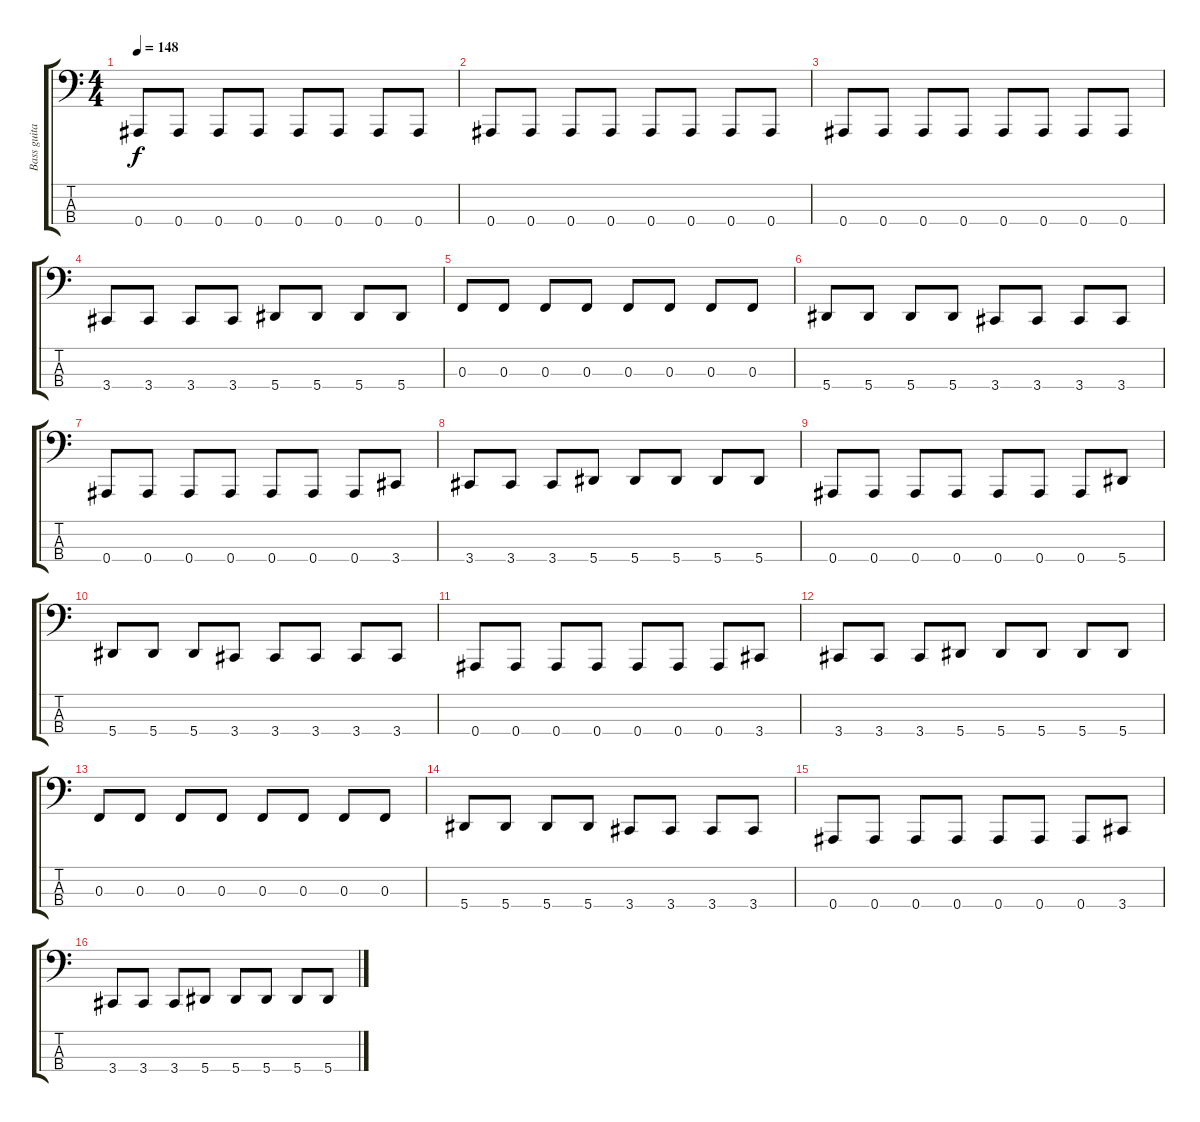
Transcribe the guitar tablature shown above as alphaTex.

\track ("Bass guitar" "Bass guita") {instrument electricbasspick}
\staff {score tabs}
\tuning (Eb2 Bb1 F1 Bb0) {hide}
\ts (4 4)
\tempo 148
\clef f4
\ks c
0.4.8{dy f} 0.4.8 0.4.8 0.4.8 0.4.8 0.4.8 0.4.8 0.4.8 |
0.4.8 0.4.8 0.4.8 0.4.8 0.4.8 0.4.8 0.4.8 0.4.8 |
0.4.8 0.4.8 0.4.8 0.4.8 0.4.8 0.4.8 0.4.8 0.4.8 |
3.4.8 3.4.8 3.4.8 3.4.8 5.4.8 5.4.8 5.4.8 5.4.8 |
0.3.8 0.3.8 0.3.8 0.3.8 0.3.8 0.3.8 0.3.8 0.3.8 |
5.4.8 5.4.8 5.4.8 5.4.8 3.4.8 3.4.8 3.4.8 3.4.8 |
0.4.8 0.4.8 0.4.8 0.4.8 0.4.8 0.4.8 0.4.8 3.4.8 |
3.4.8 3.4.8 3.4.8 5.4.8 5.4.8 5.4.8 5.4.8 5.4.8 |
0.4.8 0.4.8 0.4.8 0.4.8 0.4.8 0.4.8 0.4.8 5.4.8 |
5.4.8 5.4.8 5.4.8 3.4.8 3.4.8 3.4.8 3.4.8 3.4.8 |
0.4.8 0.4.8 0.4.8 0.4.8 0.4.8 0.4.8 0.4.8 3.4.8 |
3.4.8 3.4.8 3.4.8 5.4.8 5.4.8 5.4.8 5.4.8 5.4.8 |
0.3.8 0.3.8 0.3.8 0.3.8 0.3.8 0.3.8 0.3.8 0.3.8 |
5.4.8 5.4.8 5.4.8 5.4.8 3.4.8 3.4.8 3.4.8 3.4.8 |
0.4.8 0.4.8 0.4.8 0.4.8 0.4.8 0.4.8 0.4.8 3.4.8 |
3.4.8 3.4.8 3.4.8 5.4.8 5.4.8 5.4.8 5.4.8 5.4.8
